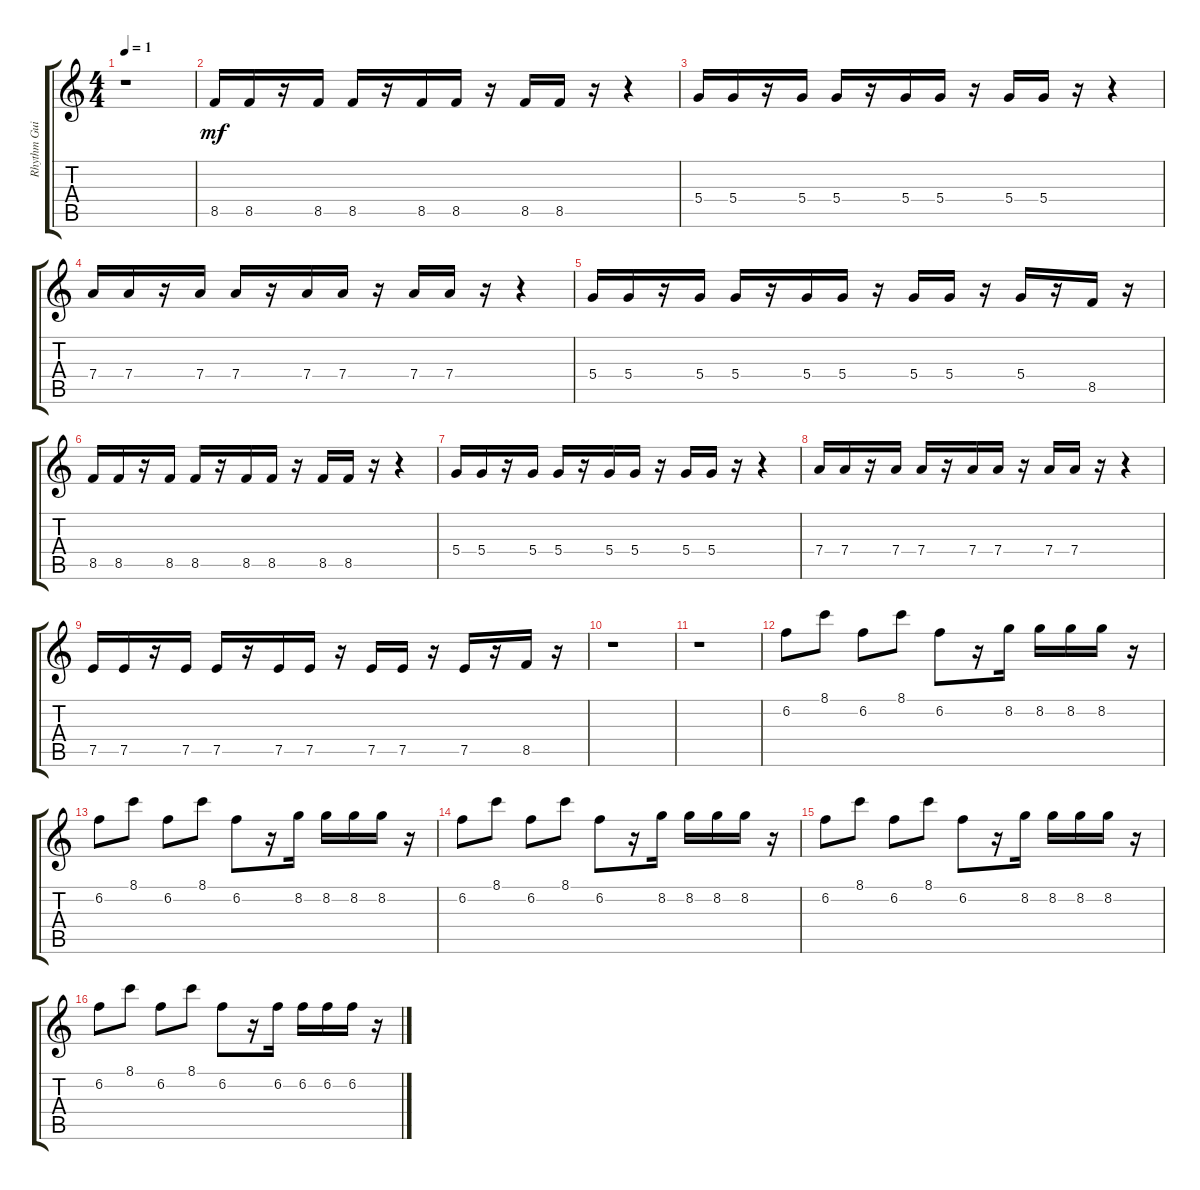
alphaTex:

\track ("Rhythm Guitar" "Rhythm Gui") {instrument overdrivenguitar}
\staff {score tabs}
\tuning (E4 B3 G3 D3 A2 E2) {hide}
\ts (4 4)
\tempo 1
\clef g2
\ks c
r.1{dy mf} |
8.5.16 8.5.16 r.16 8.5.16 8.5.16 r.16 8.5.16 8.5.16 r.16 8.5.16 8.5.16 r.16 r.4 |
5.4.16 5.4.16 r.16 5.4.16 5.4.16 r.16 5.4.16 5.4.16 r.16 5.4.16 5.4.16 r.16 r.4 |
7.4.16 7.4.16 r.16 7.4.16 7.4.16 r.16 7.4.16 7.4.16 r.16 7.4.16 7.4.16 r.16 r.4 |
5.4.16 5.4.16 r.16 5.4.16 5.4.16 r.16 5.4.16 5.4.16 r.16 5.4.16 5.4.16 r.16 5.4.16 r.16 8.5.16 r.16 |
8.5.16 8.5.16 r.16 8.5.16 8.5.16 r.16 8.5.16 8.5.16 r.16 8.5.16 8.5.16 r.16 r.4 |
5.4.16 5.4.16 r.16 5.4.16 5.4.16 r.16 5.4.16 5.4.16 r.16 5.4.16 5.4.16 r.16 r.4 |
7.4.16 7.4.16 r.16 7.4.16 7.4.16 r.16 7.4.16 7.4.16 r.16 7.4.16 7.4.16 r.16 r.4 |
7.5.16 7.5.16 r.16 7.5.16 7.5.16 r.16 7.5.16 7.5.16 r.16 7.5.16 7.5.16 r.16 7.5.16 r.16 8.5.16 r.16 |
r.1 |
r.1 |
6.2.8 8.1.8 6.2.8 8.1.8 6.2.8 r.16 8.2.16 8.2.16 8.2.16 8.2.16 r.16 |
6.2.8 8.1.8 6.2.8 8.1.8 6.2.8 r.16 8.2.16 8.2.16 8.2.16 8.2.16 r.16 |
6.2.8 8.1.8 6.2.8 8.1.8 6.2.8 r.16 8.2.16 8.2.16 8.2.16 8.2.16 r.16 |
6.2.8 8.1.8 6.2.8 8.1.8 6.2.8 r.16 8.2.16 8.2.16 8.2.16 8.2.16 r.16 |
6.2.8 8.1.8 6.2.8 8.1.8 6.2.8 r.16 6.2.16 6.2.16 6.2.16 6.2.16 r.16
